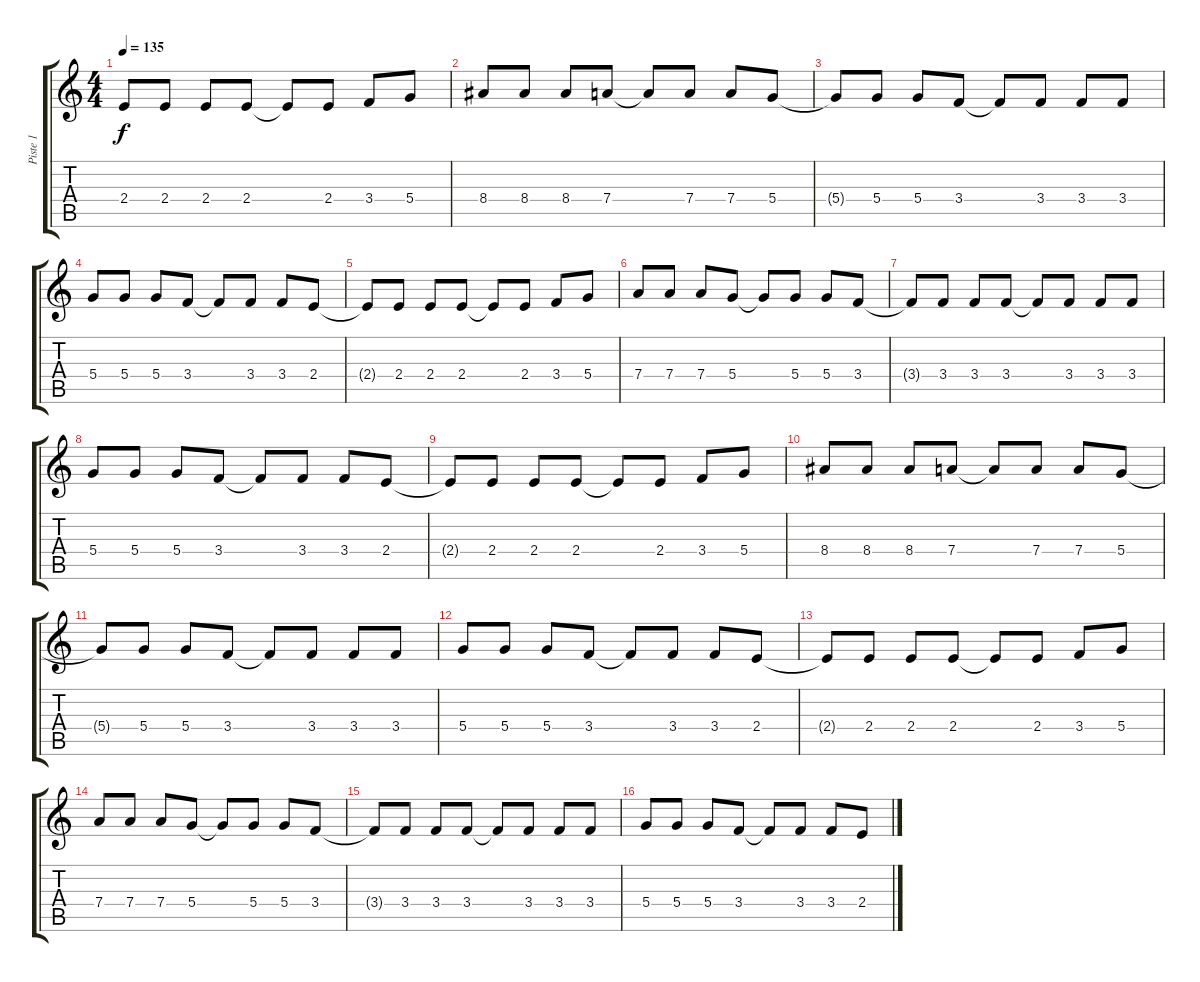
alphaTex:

\track ("Piste 1" "Piste 1") {instrument overdrivenguitar}
\staff {score tabs}
\tuning (E4 B3 G3 D3 A2 E2) {hide}
\ts (4 4)
\tempo 135
\clef g2
\ks c
2.4{t}.8{dy f} 2.4.8 2.4.8 2.4.8 2.4{t}.8 2.4.8 3.4.8 5.4.8 |
8.4.8 8.4.8 8.4.8 7.4.8 7.4{t}.8 7.4.8 7.4.8 5.4.8 |
5.4{t}.8 5.4.8 5.4.8 3.4.8 3.4{t}.8 3.4.8 3.4.8 3.4.8 |
5.4.8 5.4.8 5.4.8 3.4.8 3.4{t}.8 3.4.8 3.4.8 2.4.8 |
2.4{t}.8 2.4.8 2.4.8 2.4.8 2.4{t}.8 2.4.8 3.4.8 5.4.8 |
7.4.8 7.4.8 7.4.8 5.4.8 5.4{t}.8 5.4.8 5.4.8 3.4.8 |
3.4{t}.8 3.4.8 3.4.8 3.4.8 3.4{t}.8 3.4.8 3.4.8 3.4.8 |
5.4.8 5.4.8 5.4.8 3.4.8 3.4{t}.8 3.4.8 3.4.8 2.4.8 |
2.4{t}.8 2.4.8 2.4.8 2.4.8 2.4{t}.8 2.4.8 3.4.8 5.4.8 |
8.4.8 8.4.8 8.4.8 7.4.8 7.4{t}.8 7.4.8 7.4.8 5.4.8 |
5.4{t}.8 5.4.8 5.4.8 3.4.8 3.4{t}.8 3.4.8 3.4.8 3.4.8 |
5.4.8 5.4.8 5.4.8 3.4.8 3.4{t}.8 3.4.8 3.4.8 2.4.8 |
2.4{t}.8 2.4.8 2.4.8 2.4.8 2.4{t}.8 2.4.8 3.4.8 5.4.8 |
7.4.8 7.4.8 7.4.8 5.4.8 5.4{t}.8 5.4.8 5.4.8 3.4.8 |
3.4{t}.8 3.4.8 3.4.8 3.4.8 3.4{t}.8 3.4.8 3.4.8 3.4.8 |
5.4.8 5.4.8 5.4.8 3.4.8 3.4{t}.8 3.4.8 3.4.8 2.4.8
